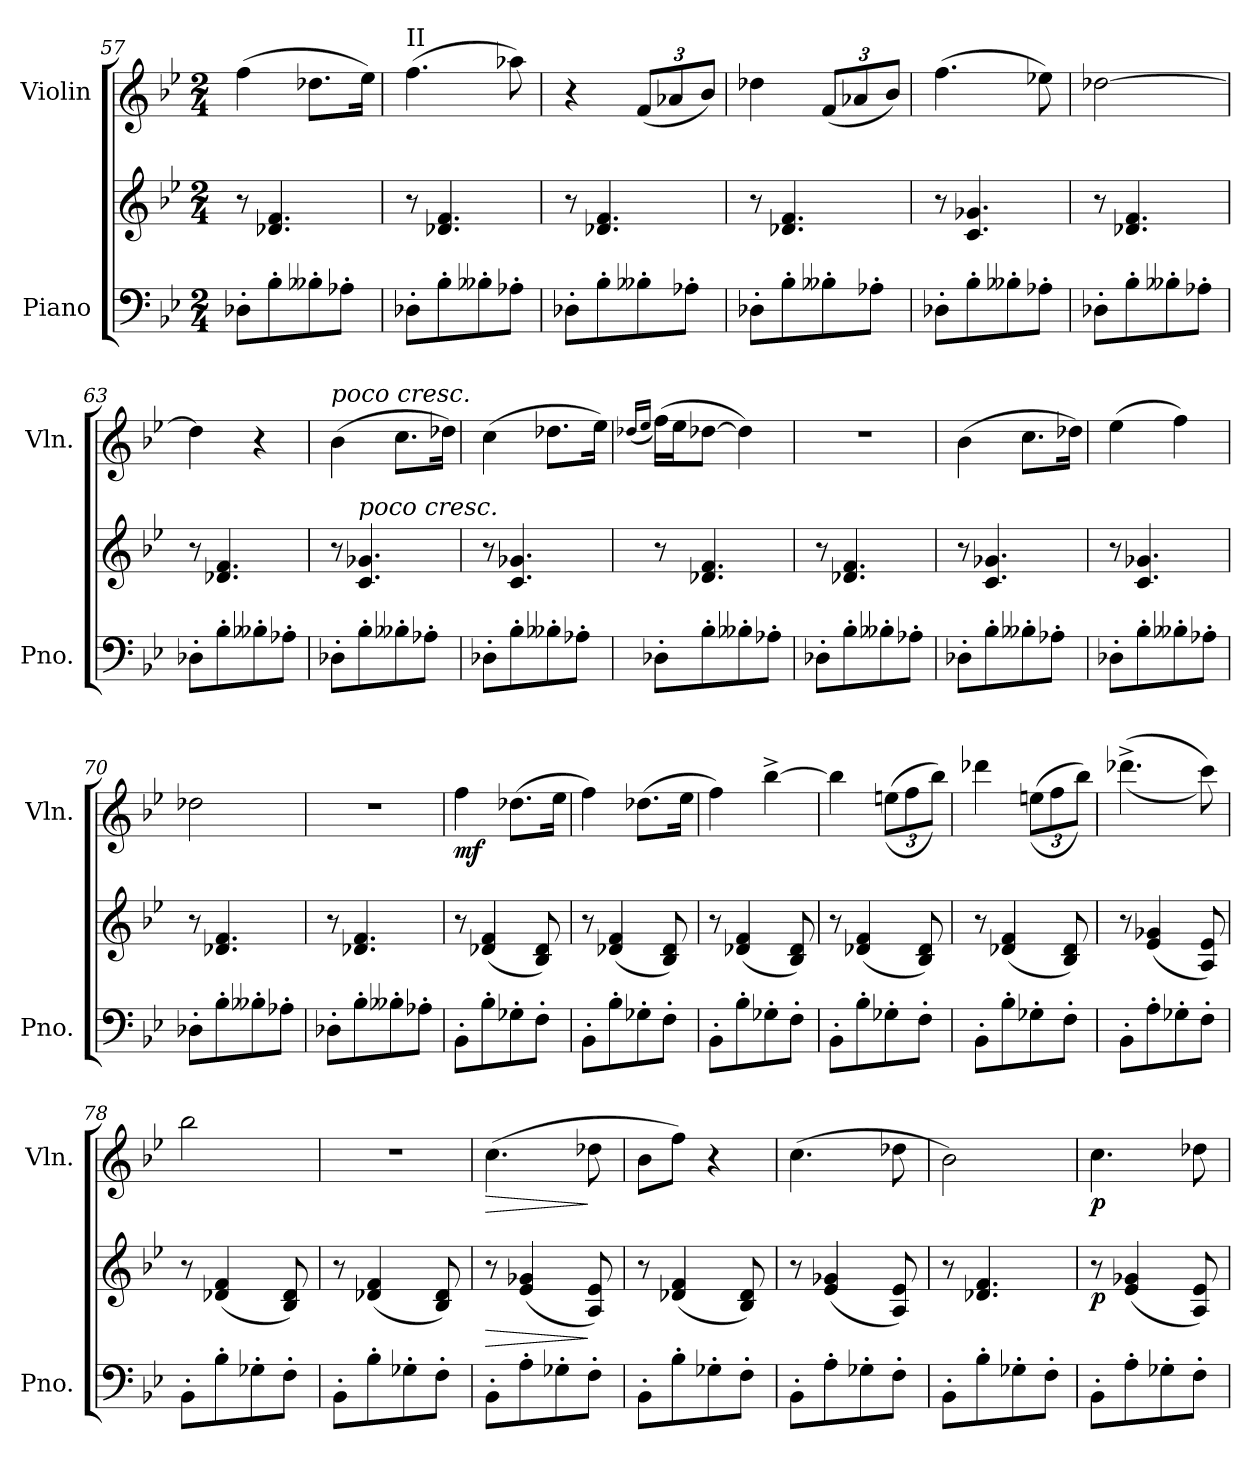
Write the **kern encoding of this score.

**kern	**kern	**dynam	**kern	**dynam
*part2	*part2	*part2	*part1	*part1
*staff3	*staff2	*staff2/3	*staff1	*staff1
*I"Piano	*	*	*I"Violin	*
*I'Pno.	*	*	*I'Vln.	*
!!LO:PB:g=z
*clefF4	*clefG2	*	*clefG2	*
*k[b-e-]	*k[b-e-]	*	*k[b-e-]	*
*M2/4	*M2/4	*	*M2/4	*
=57	=57	=57	=57	=57
8D-X'\L	8r	.	(4ff\	.
8B-'\	4.d-X/ 4.f/	.	.	.
8B--X'\	.	.	8.dd-X\L	.
8A-X'\J	.	.	.	.
.	.	.	16ee-\Jk)	.
=58	=58	=58	=58	=58
!	!	!	!LO:TX:a:t=II	!
8D-X'\L	8r	.	(4.ff\	.
8B-'\	4.d-X/ 4.f/	.	.	.
8B--X'\	.	.	.	.
8A-X'\J	.	.	8aa-X\)	.
=59	=59	=59	=59	=59
8D-X'\L	8r	.	4r	.
8B-'\	4.d-X/ 4.f/	.	.	.
*	*	*	*Xbrackettup	*
8B--X'\	.	.	(12f/L	.
.	.	.	12a-X/	.
8A-X'\J	.	.	.	.
.	.	.	12b-/J)	.
=60	=60	=60	=60	=60
8D-X'\L	8r	.	4dd-X\	.
8B-'\	4.d-X/ 4.f/	.	.	.
8B--X'\	.	.	(12f/L	.
.	.	.	12a-X/	.
8A-X'\J	.	.	.	.
.	.	.	12b-/J)	.
=61	=61	=61	=61	=61
8D-X'\L	8r	.	(4.ff\	.
8B-'\	4.c/ 4.g-X/	.	.	.
8B--X'\	.	.	.	.
8A-X'\J	.	.	8ee-X\)	.
=62	=62	=62	=62	=62
8D-X'\L	8r	.	[2dd-X\	.
8B-'\	4.d-X/ 4.f/	.	.	.
8B--X'\	.	.	.	.
8A-X'\J	.	.	.	.
!!LO:LB:g=z
=63	=63	=63	=63	=63
8D-X'\L	8r	.	4dd-\]	.
8B-'\	4.d-X/ 4.f/	.	.	.
8B--X'\	.	.	4r	.
8A-X'\J	.	.	.	.
=64	=64	=64	=64	=64
!	!	!	!LO:TX:a:i:t=poco cresc.	!
8D-X'\L	8r	.	(4b-\	.
!	!LO:TX:a:i:t=poco cresc.	!	!	!
8B-'\	4.c/ 4.g-X/	.	.	.
8B--X'\	.	.	8.cc\L	.
8A-X'\J	.	.	.	.
.	.	.	16dd-X\Jk)	.
=65	=65	=65	=65	=65
8D-X'\L	8r	.	(4cc\	.
8B-'\	4.c/ 4.g-X/	.	.	.
8B--X'\	.	.	8.dd-X\L	.
8A-X'\J	.	.	.	.
.	.	.	16ee-\Jk)	.
=66	=66	=66	=66	=66
.	.	.	(16qdd-X/LL	.
.	.	.	16qee-/JJ	.
8D-X'\L	8r	.	(16ff\LL)	.
.	.	.	16ee-\J	.
8B-'\	4.d-X/ 4.f/	.	[8dd-X\J	.
8B--X'\	.	.	4dd-\])	.
8A-X'\J	.	.	.	.
=67	=67	=67	=67	=67
8D-X'\L	8r	.	2r	.
8B-'\	4.d-X/ 4.f/	.	.	.
8B--X'\	.	.	.	.
8A-X'\J	.	.	.	.
=68	=68	=68	=68	=68
8D-X'\L	8r	.	(4b-\	.
8B-'\	4.c/ 4.g-X/	.	.	.
8B--X'\	.	.	8.cc\L	.
8A-X'\J	.	.	.	.
.	.	.	16dd-X\Jk)	.
!!LO:LB:g=z
=69	=69	=69	=69	=69
8D-X'\L	8r	.	(4ee-\	.
8B-'\	4.c/ 4.g-X/	.	.	.
8B--X'\	.	.	4ff\)	.
8A-X'\J	.	.	.	.
=70	=70	=70	=70	=70
8D-X'\L	8r	.	2dd-X\	.
8B-'\	4.d-X/ 4.f/	.	.	.
8B--X'\	.	.	.	.
8A-X'\J	.	.	.	.
=71	=71	=71	=71	=71
8D-X'\L	8r	.	2r	.
8B-'\	4.d-X/ 4.f/	.	.	.
8B--X'\	.	.	.	.
8A-X'\J	.	.	.	.
=72	=72	=72	=72	=72
!	!	!	!	!LO:DY:b
8BB-'\L	8r	.	4ff\	mf
8B-'\	(4d-X/ 4f/	.	.	.
8G-X'\	.	.	(8.dd-X\L	.
8F'\J	8B-/ 8d-/)	.	.	.
.	.	.	16ee-\Jk	.
=73	=73	=73	=73	=73
8BB-'\L	8r	.	4ff\)	.
8B-'\	(4d-X/ 4f/	.	.	.
8G-X'\	.	.	(8.dd-X\L	.
8F'\J	8B-/ 8d-/)	.	.	.
.	.	.	16ee-\Jk	.
=74	=74	=74	=74	=74
8BB-'\L	8r	.	4ff\)	.
8B-'\	(4d-X/ 4f/	.	.	.
8G-X'\	.	.	[4bb-^\	.
8F'\J	8B-/ 8d-/)	.	.	.
!!LO:LB:g=z
=75	=75	=75	=75	=75
8BB-'\L	8r	.	4bb-\]	.
8B-'\	(4d-X/ 4f/	.	.	.
8G-X'\	.	.	((12een\L	.
.	.	.	12ff\	.
8F'\J	8B-/ 8d-/)	.	.	.
.	.	.	12bb-\J))	.
=76	=76	=76	=76	=76
8BB-'\L	8r	.	4ddd-X\	.
8B-'\	(4d-X/ 4f/	.	.	.
8G-X'\	.	.	((12een\L	.
.	.	.	12ff\	.
8F'\J	8B-/ 8d-/)	.	.	.
.	.	.	12bb-\J))	.
=77	=77	=77	=77	=77
8BB-'\L	8r	.	((4.ddd-X^\	.
8A'\	(4e-/ 4g-X/	.	.	.
8G-X'\	.	.	.	.
8F'\J	8A/ 8e-/)	.	8ccc\))	.
=78	=78	=78	=78	=78
8BB-'\L	8r	.	2bb-\	.
8B-'\	(4d-X/ 4f/	.	.	.
8G-X'\	.	.	.	.
8F'\J	8B-/ 8d-/)	.	.	.
=79	=79	=79	=79	=79
8BB-'\L	8r	.	2r	.
8B-'\	(4d-X/ 4f/	.	.	.
8G-X'\	.	.	.	.
8F'\J	8B-/ 8d-/)	.	.	.
=80	=80	=80	=80	=80
!	!	!LO:HP:b	!	!LO:HP:b
8BB-'\L	8r	>	(4.cc\	>
8A'\	(4e-/ 4g-X/	.	.	.
8G-X'\	.	.	.	.
8F'\J	8A/ 8e-/)	]	8dd-X\	]
=81	=81	=81	=81	=81
8BB-'\L	8r	.	8b-\L	.
8B-'\	(4d-X/ 4f/	.	8ff\J)	.
8G-X'\	.	.	4r	.
8F'\J	8B-/ 8d-/)	.	.	.
!!LO:PB:g=z
=82	=82	=82	=82	=82
8BB-'\L	8r	.	(4.cc\	.
8A'\	(4e-/ 4g-X/	.	.	.
8G-X'\	.	.	.	.
8F'\J	8A/ 8e-/)	.	8dd-X\	.
=83	=83	=83	=83	=83
8BB-'\L	8r	.	2b-\)	.
8B-'\	4.d-X/ 4.f/	.	.	.
8G-X'\	.	.	.	.
8F'\J	.	.	.	.
=84	=84	=84	=84	=84
!	!	!LO:DY:b	!	!LO:DY:b
8BB-'\L	8r	p	4.cc\	p
8A'\	(4e-/ 4g-X/	.	.	.
8G-X'\	.	.	.	.
8F'\J	8A/ 8e-/)	.	8dd-X\	.
=	=	=	=	=
*-	*-	*-	*-	*-
